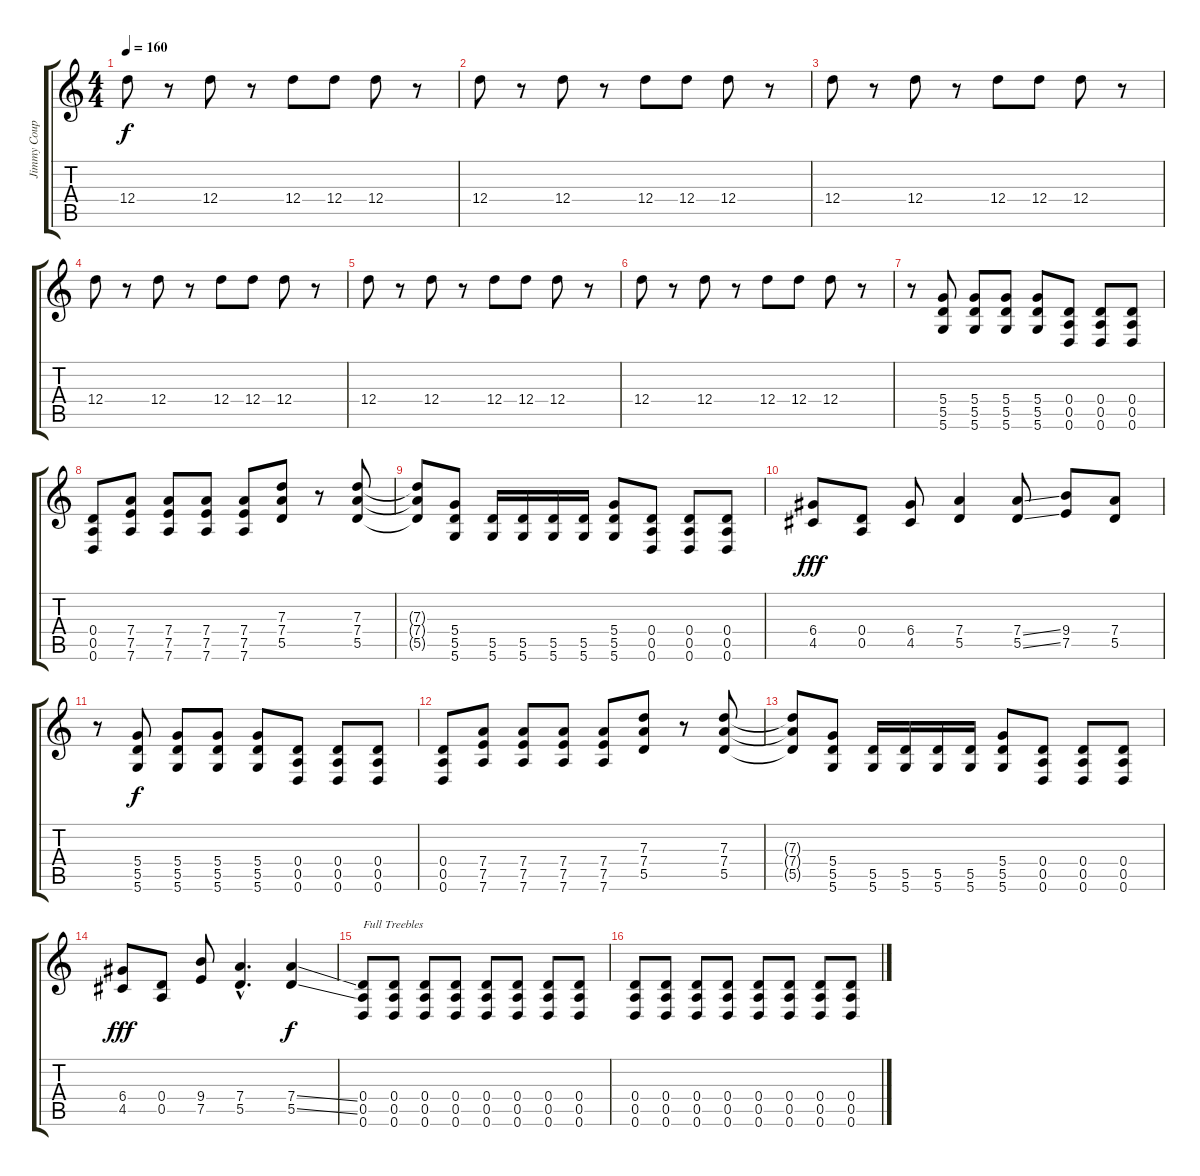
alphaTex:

\track ("Jimmy Coup." "Jimmy Coup") {instrument distortionguitar}
\staff {score tabs}
\tuning (E4 B3 G3 D3 A2 D2) {hide}
\ts (4 4)
\tempo 160
\clef g2
\ks c
12.4.8{dy f} r.8 12.4.8 r.8 12.4.8 12.4.8 12.4.8 r.8 |
12.4.8 r.8 12.4.8 r.8 12.4.8 12.4.8 12.4.8 r.8 |
12.4.8 r.8 12.4.8 r.8 12.4.8 12.4.8 12.4.8 r.8 |
12.4.8 r.8 12.4.8 r.8 12.4.8 12.4.8 12.4.8 r.8 |
12.4.8 r.8 12.4.8 r.8 12.4.8 12.4.8 12.4.8 r.8 |
12.4.8 r.8 12.4.8 r.8 12.4.8 12.4.8 12.4.8 r.8 |
r.8{volume 16} (5.4 5.5 5.6).8 (5.4 5.5 5.6).8 (5.4 5.5 5.6).8 (5.4 5.5 5.6).8 (0.4 0.5 0.6).8 (0.4 0.5 0.6).8 (0.4 0.5 0.6).8 |
(0.4 0.5 0.6).8 (7.4 7.5 7.6).8 (7.4 7.5 7.6).8 (7.4 7.5 7.6).8 (7.4 7.5 7.6).8 (7.3 7.4 5.5).8 r.8 (7.3 7.4 5.5).8 |
(7.3{t} 7.4{t} 5.5{t}).8 (5.4 5.5 5.6).8 (5.5 5.6).16 (5.5 5.6).16 (5.5 5.6).16 (5.5 5.6).16 (5.4 5.5 5.6).8 (0.4 0.5 0.6).8 (0.4 0.5 0.6).8 (0.4 0.5 0.6).8 |
(6.4 4.5).8{dy fff} (0.4 0.5).8 (6.4 4.5).8 (7.4 5.5).4 (7.4{ss} 5.5{ss}).8 (9.4 7.5).8 (7.4 5.5).8 |
r.8 (5.4 5.5 5.6).8{dy f} (5.4 5.5 5.6).8 (5.4 5.5 5.6).8 (5.4 5.5 5.6).8 (0.4 0.5 0.6).8 (0.4 0.5 0.6).8 (0.4 0.5 0.6).8 |
(0.4 0.5 0.6).8 (7.4 7.5 7.6).8 (7.4 7.5 7.6).8 (7.4 7.5 7.6).8 (7.4 7.5 7.6).8 (7.3 7.4 5.5).8 r.8 (7.3 7.4 5.5).8 |
(7.3{t} 7.4{t} 5.5{t}).8 (5.4 5.5 5.6).8 (5.5 5.6).16 (5.5 5.6).16 (5.5 5.6).16 (5.5 5.6).16 (5.4 5.5 5.6).8 (0.4 0.5 0.6).8 (0.4 0.5 0.6).8 (0.4 0.5 0.6).8 |
(6.4 4.5).8{dy fff} (0.4 0.5).8 (9.4 7.5).8 (7.4{hac} 5.5{hac}).4{d} (7.4{ss} 5.5{ss}).4{dy f} |
(0.4 0.5 0.6).8{txt "Full Treebles" volume 16 balance 8} (0.4 0.5 0.6).8 (0.4 0.5 0.6).8 (0.4 0.5 0.6).8 (0.4 0.5 0.6).8 (0.4 0.5 0.6).8 (0.4 0.5 0.6).8 (0.4 0.5 0.6).8 |
(0.4 0.5 0.6).8 (0.4 0.5 0.6).8 (0.4 0.5 0.6).8 (0.4 0.5 0.6).8 (0.4 0.5 0.6).8 (0.4 0.5 0.6).8 (0.4 0.5 0.6).8 (0.4 0.5 0.6).8
